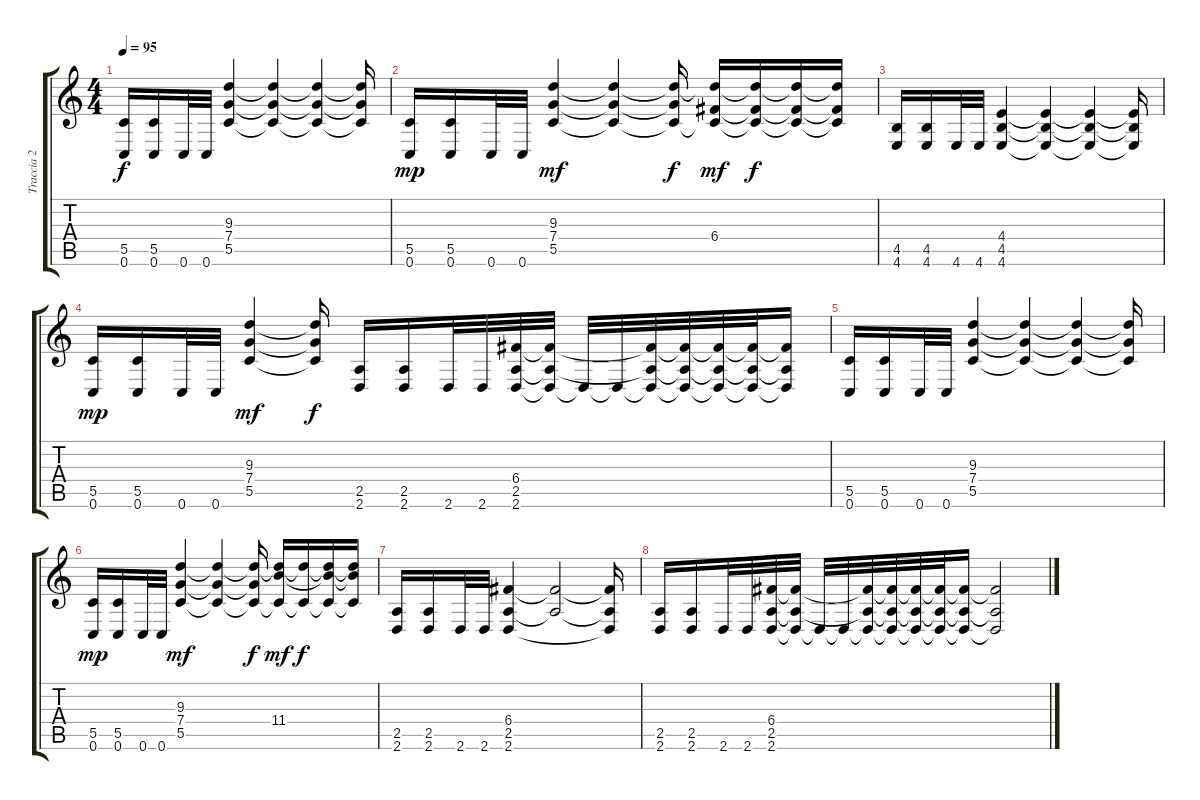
\track ("Traccia 2" "Traccia 2") {instrument overdrivenguitar}
\staff {score tabs}
\tuning (D4 A3 F3 C3 G2 C2) {hide}
\ts (4 4)
\tempo 95
\clef g2
\ks c
(5.5 0.6).16{dy f} (5.5 0.6).16 0.6.32 0.6.32 (9.3 7.4 5.5).4 (9.3{t} 7.4{t} 5.5{t}).4 (9.3{t} 7.4{t} 5.5{t}).4 (9.3{t} 7.4{t} 5.5{t}).16 |
(5.5 0.6).16{dy mp} (5.5 0.6).16 0.6.32 0.6.32 (9.3 7.4 5.5).4{dy mf} (9.3{t} 7.4{t} 5.5{t}).4 (9.3{t} 7.4{t} 5.5{t}).16{dy f} (9.3{t} 6.4 5.5{t}).16{dy mf} (9.3{t} 6.4{t} 5.5{t}).16{dy f} (9.3{t} 6.4{t} 5.5{t}).16 (9.3{t} 6.4{t} 5.5{t}).16 |
(4.5 4.6).16 (4.5 4.6).16 4.6.32 4.6.32 (4.4 4.5 4.6).4 (4.4{t} 4.5{t} 4.6{t}).4 (4.4{t} 4.5{t} 4.6{t}).4 (4.4{t} 4.5{t} 4.6{t}).16 |
(5.5 0.6).16{dy mp} (5.5 0.6).16 0.6.32 0.6.32 (9.3 7.4 5.5).4{dy mf} (9.3{t} 7.4{t} 5.5{t}).16{dy f} (2.5 2.6).16 (2.5 2.6).16 2.6.32 2.6.32 (6.4 2.5 2.6).32 (6.4{t} 2.5{t} 2.6{t}).32 2.6{t}.32 2.6{t}.32 (6.4{t} 2.5{t} 2.6{t}).32 (6.4{t} 2.5{t} 2.6{t}).32 (6.4{t} 2.5{t} 2.6{t}).32 (6.4{t} 2.5{t} 2.6{t}).32 (6.4{t} 2.5{t} 2.6{t}).16 |
(5.5 0.6).16 (5.5 0.6).16 0.6.32 0.6.32 (9.3 7.4 5.5).4 (9.3{t} 7.4{t} 5.5{t}).4 (9.3{t} 7.4{t} 5.5{t}).4 (9.3{t} 7.4{t} 5.5{t}).16 |
(5.5 0.6).16{dy mp} (5.5 0.6).16 0.6.32 0.6.32 (9.3 7.4 5.5).4{dy mf} (9.3{t} 7.4{t} 5.5{t}).4 (9.3{t} 7.4{t} 5.5{t}).16{dy f} (9.3{t} 11.4 5.5{t}).16{dy mf} (9.3{t} 5.5{t}).16{dy f} (9.3{t} 11.4{t} 5.5{t}).16 (9.3{t} 11.4{t} 5.5{t}).16 |
(2.5 2.6).16 (2.5 2.6).16 2.6.32 2.6.32 (6.4 2.5 2.6).4 (6.4{t} 2.5{t}).2 (6.4{t} 2.5{t} 2.6{t}).16 |
(2.5 2.6).16 (2.5 2.6).16 2.6.32 2.6.32 (6.4 2.5 2.6).32 (6.4{t} 2.5{t} 2.6{t}).32 2.6{t}.32 2.6{t}.32 (6.4{t} 2.5{t} 2.6{t}).32 (6.4{t} 2.5{t} 2.6{t}).32 (6.4{t} 2.5{t} 2.6{t}).32 (6.4{t} 2.5{t} 2.6{t}).32 (6.4{t} 2.5{t} 2.6{t}).16 (6.4{t} 2.5{t} 2.6{t}).2
